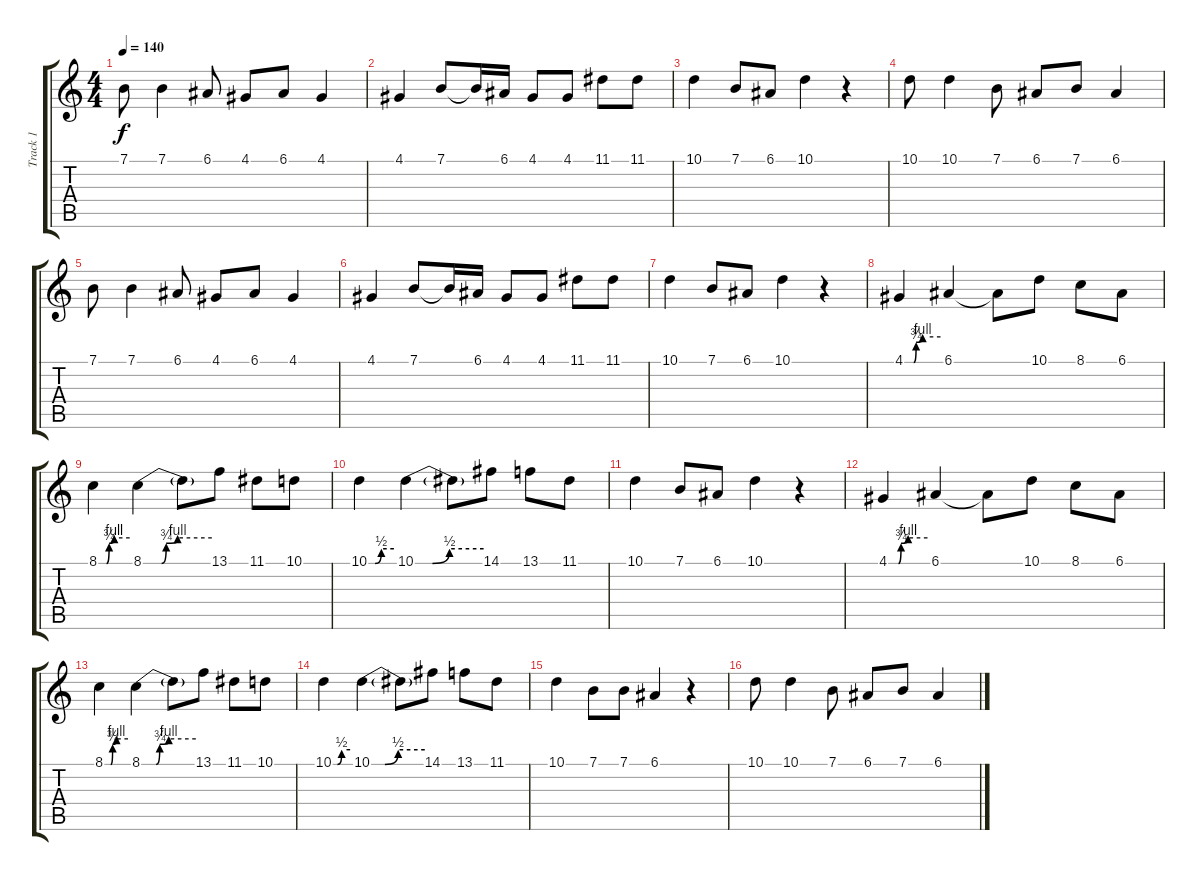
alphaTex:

\track ("Track 1" "Track 1") {instrument lead2sawtooth}
\staff {score tabs}
\tuning (E4 B3 G3 D3 A2 E2) {hide}
\ts (4 4)
\tempo 140
\clef g2
\ks c
7.1.8{dy f} 7.1.4 6.1.8 4.1.8 6.1.8 4.1.4 |
4.1.4 7.1.8 7.1{t}.16 6.1.16 4.1.8 4.1.8 11.1.8 11.1.8 |
10.1.4 7.1.8 6.1.8 10.1.4 r.4 |
10.1.8 10.1.4 7.1.8 6.1.8 7.1.8 6.1.4 |
7.1.8 7.1.4 6.1.8 4.1.8 6.1.8 4.1.4 |
4.1.4 7.1.8 7.1{t}.16 6.1.16 4.1.8 4.1.8 11.1.8 11.1.8 |
10.1.4 7.1.8 6.1.8 10.1.4 r.4 |
4.1{be (custom 0 0 15 0 19 3 30 4 60 4)}.4 6.1.4 6.1{t}.8 10.1.8 8.1.8 6.1.8 |
8.1{be (custom 0 0 15 0 20 3 30 4 60 4)}.4 8.1{be (custom 0 0 16 0 20 3 30 4 60 4)}.4 8.1{t}.8 13.1.8 11.1.8 10.1.8 |
10.1{be (custom 0 0 15 0 30 2 60 2)}.4 10.1{be (custom 0 0 15 0 30 2 60 2)}.4 10.1{t}.8 14.1.8 13.1.8 11.1.8 |
10.1.4 7.1.8 6.1.8 10.1.4 r.4 |
4.1{be (custom 0 0 15 0 19 3 30 4 60 4)}.4 6.1.4 6.1{t}.8 10.1.8 8.1.8 6.1.8 |
8.1{be (custom 0 0 15 0 20 3 30 4 60 4)}.4 8.1{be (custom 0 0 16 0 20 3 30 4 60 4)}.4 8.1{t}.8 13.1.8 11.1.8 10.1.8 |
10.1{be (custom 0 0 15 0 30 2 60 2)}.4 10.1{be (custom 0 0 15 0 30 2 60 2)}.4 10.1{t}.8 14.1.8 13.1.8 11.1.8 |
10.1.4 7.1.8 7.1.8 6.1.4 r.4 |
10.1.8 10.1.4 7.1.8 6.1.8 7.1.8 6.1.4
